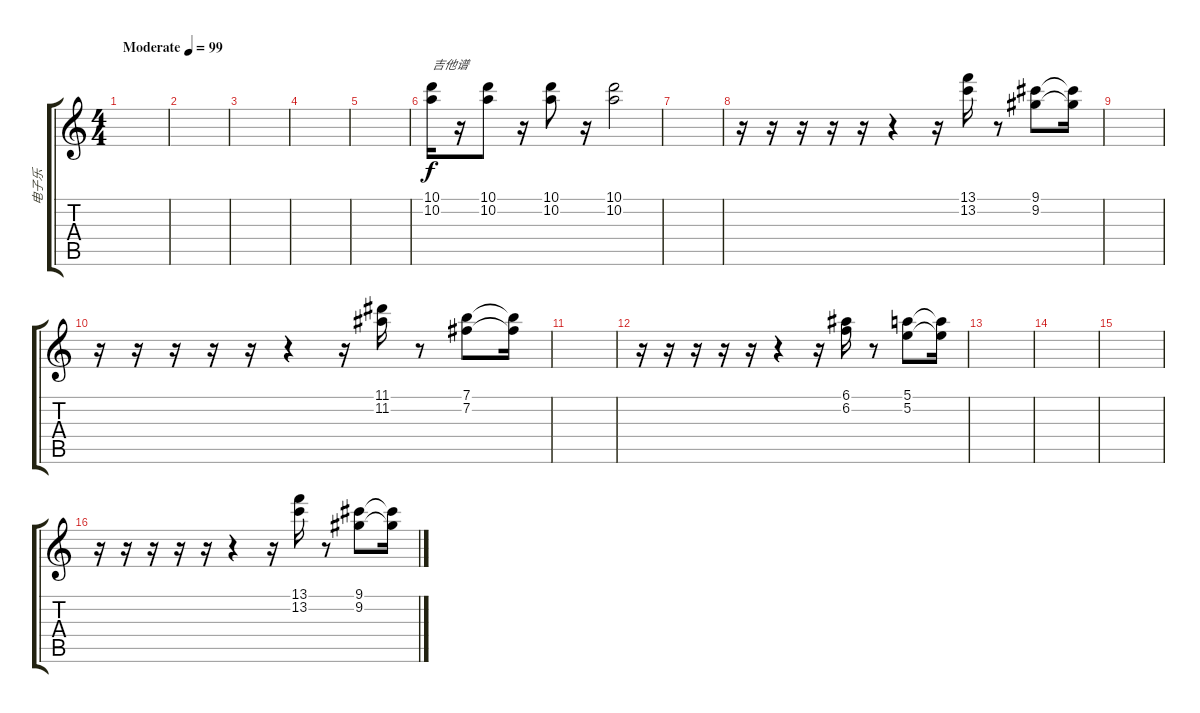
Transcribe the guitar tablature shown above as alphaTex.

\track ("电子乐" "电子乐") {instrument acousticguitarsteel}
\staff {score tabs}
\tuning (E4 B3 G3 D3 A2 E2) {hide}
\ts (4 4)
\tempo (99 "Moderate")
\clef g2
\ks c
|
|
|
|
|
(10.1 10.2).16{txt "吉他谱" volume 6 instrument orchestrahit} r.16 (10.1 10.2).8 r.16 (10.1 10.2).8 r.16 (10.1 10.2).2 |
|
r.16 r.16 r.16 r.16 r.16 r.4 r.16 (13.1 13.2).16 r.8 (9.1 9.2).8 (9.1{t} 9.2{t}).16 |
|
r.16 r.16 r.16 r.16 r.16 r.4 r.16 (11.1 11.2).16 r.8 (7.1 7.2).8 (7.1{t} 7.2{t}).16 |
|
r.16 r.16 r.16 r.16 r.16 r.4 r.16 (6.1 6.2).16 r.8 (5.1 5.2).8 (5.1{t} 5.2{t}).16 |
|
|
|
r.16 r.16 r.16 r.16 r.16 r.4 r.16 (13.1 13.2).16 r.8 (9.1 9.2).8 (9.1{t} 9.2{t}).16
